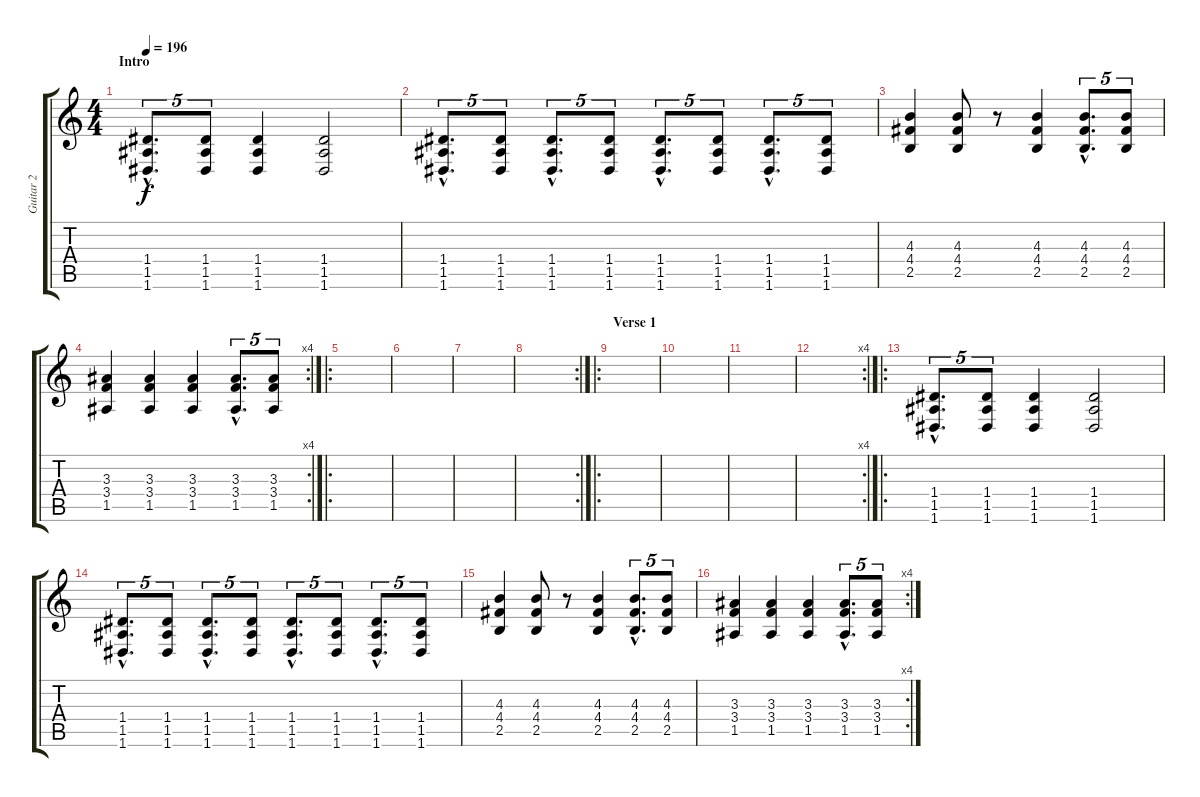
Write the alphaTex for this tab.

\track ("Guitar 2" "Guitar 2") {instrument overdrivenguitar}
\staff {score tabs}
\tuning (E4 B3 G3 D3 A2 D2) {hide}
\ts (4 4)
\section ("" "Intro")
\tempo 196
\clef g2
\ks c
(1.4{hac} 1.5{hac} 1.6{hac}).8{d tu (5 4) dy f instrument overdrivenguitar} (1.4 1.5 1.6).8{tu (5 4)} (1.4 1.5 1.6).4 (1.4 1.5 1.6).2 |
(1.4{hac} 1.5{hac} 1.6{hac}).8{d tu (5 4)} (1.4 1.5 1.6).8{tu (5 4)} (1.4{hac} 1.5{hac} 1.6{hac}).8{d tu (5 4)} (1.4 1.5 1.6).8{tu (5 4)} (1.4{hac} 1.5{hac} 1.6{hac}).8{d tu (5 4)} (1.4 1.5 1.6).8{tu (5 4)} (1.4{hac} 1.5{hac} 1.6{hac}).8{d tu (5 4)} (1.4 1.5 1.6).8{tu (5 4)} |
(4.3 4.4 2.5).4 (4.3 4.4 2.5).8 r.8 (4.3 4.4 2.5).4 (4.3{hac} 4.4{hac} 2.5{hac}).8{d tu (5 4)} (4.3 4.4 2.5).8{tu (5 4)} |
\rc 4
(3.3 3.4 1.5).4 (3.3 3.4 1.5).4 (3.3 3.4 1.5).4 (3.3{hac} 3.4{hac} 1.5{hac}).8{d tu (5 4)} (3.3 3.4 1.5).8{tu (5 4)} |
\ro
|
|
|
\rc 2
|
\ro
\section ("" "Verse 1")
|
|
|
\rc 4
|
\ro
(1.4{hac} 1.5{hac} 1.6{hac}).8{d tu (5 4)} (1.4 1.5 1.6).8{tu (5 4)} (1.4 1.5 1.6).4 (1.4 1.5 1.6).2 |
(1.4{hac} 1.5{hac} 1.6{hac}).8{d tu (5 4)} (1.4 1.5 1.6).8{tu (5 4)} (1.4{hac} 1.5{hac} 1.6{hac}).8{d tu (5 4)} (1.4 1.5 1.6).8{tu (5 4)} (1.4{hac} 1.5{hac} 1.6{hac}).8{d tu (5 4)} (1.4 1.5 1.6).8{tu (5 4)} (1.4{hac} 1.5{hac} 1.6{hac}).8{d tu (5 4)} (1.4 1.5 1.6).8{tu (5 4)} |
(4.3 4.4 2.5).4 (4.3 4.4 2.5).8 r.8 (4.3 4.4 2.5).4 (4.3{hac} 4.4{hac} 2.5{hac}).8{d tu (5 4)} (4.3 4.4 2.5).8{tu (5 4)} |
\rc 4
(3.3 3.4 1.5).4 (3.3 3.4 1.5).4 (3.3 3.4 1.5).4 (3.3{hac} 3.4{hac} 1.5{hac}).8{d tu (5 4)} (3.3 3.4 1.5).8{tu (5 4)}
